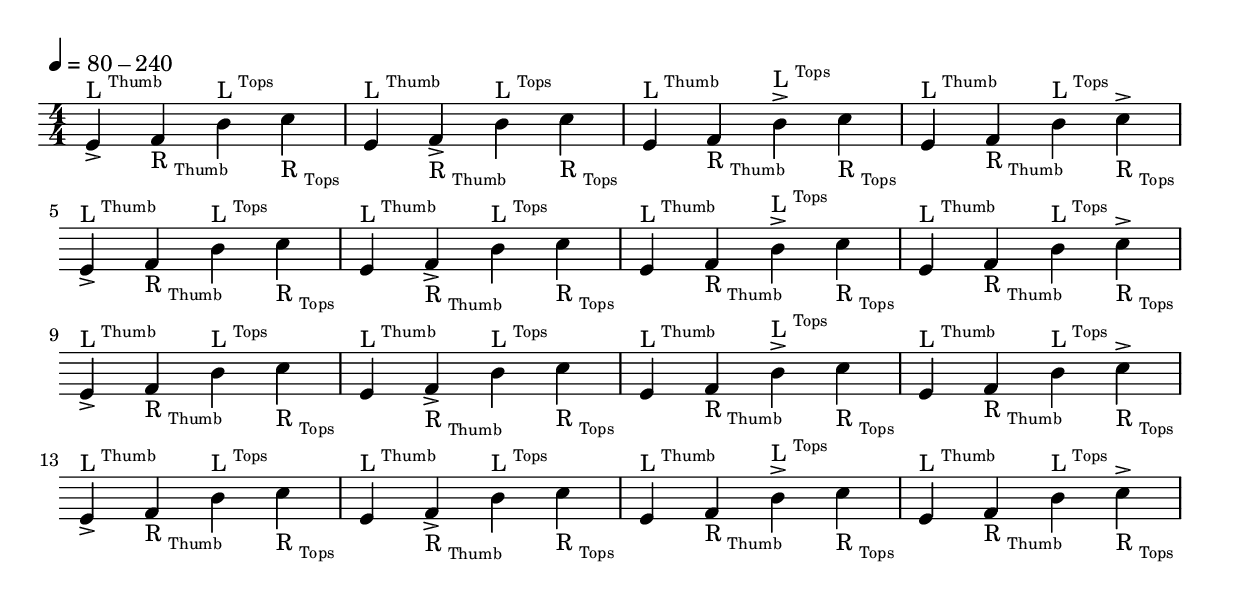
\version "2.24.1"
\include "../global.ly"

\layout {
  indent = -3.5
}

\relative {
  \defaultScoreSettings
  \tempo 4 = 80 - 240
  \time 4/4

  \repeat unfold 4 {
    e'4^\LThumbTop-> f_\RThumbBtm   b^\LTopsTop   c_\RTopsBtm   
    e,4^\LThumbTop   f_\RThumbBtm-> b^\LTopsTop   c_\RTopsBtm   
    e,4^\LThumbTop   f_\RThumbBtm   b^\LTopsTop-> c_\RTopsBtm   
    e,4^\LThumbTop   f_\RThumbBtm   b^\LTopsTop   c_\RTopsBtm-> 
    \break
  }
}